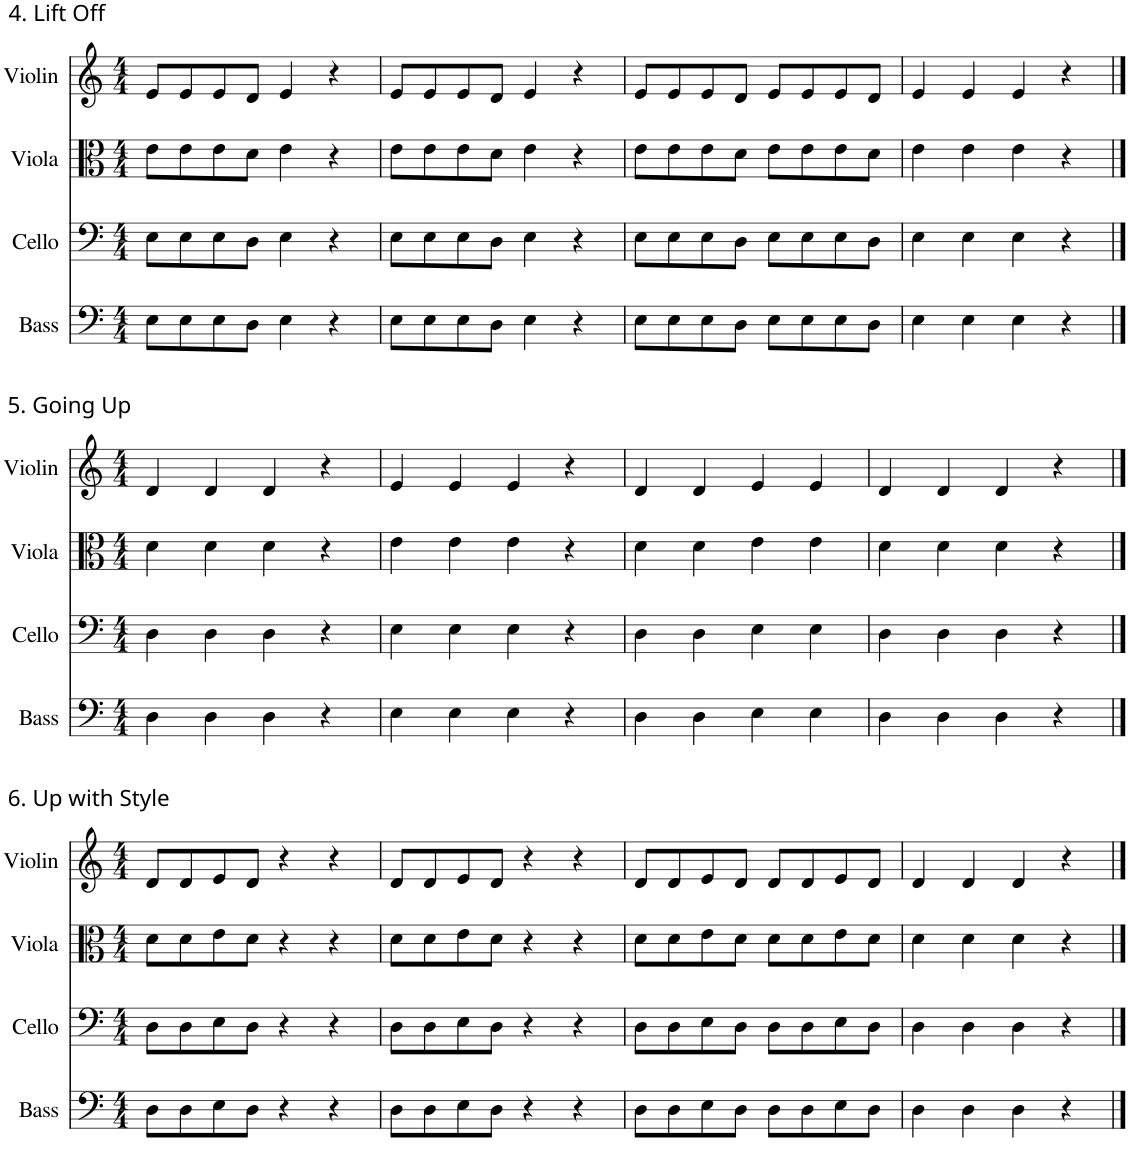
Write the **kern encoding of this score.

**kern	**kern	**kern	**kern
*part4	*part3	*part2	*part1
*staff4	*staff3	*staff2	*staff1
*I"Bass	*I"Cello	*I"Viola	*I"Violin
*I'Bass	*I'Cello	*I'Vla.	*I'Violin
!!LO:PB:g=z
*clefF4	*clefF4	*clefC3	*clefG2
*Trd7c12	*	*	*
*k[]	*k[]	*k[]	*k[]
*M4/4	*M4/4	*M4/4	*M4/4
=1	=1	=1	=1
!	!	!	!LO:TX:a:t=4. Lift Off
8E\L	8E\L	8e\L	8e/L
8E\	8E\	8e\	8e/
8E\	8E\	8e\	8e/
8D\J	8D\J	8d\J	8d/J
4E\	4E\	4e\	4e/
4r	4r	4r	4r
=2	=2	=2	=2
8E\L	8E\L	8e\L	8e/L
8E\	8E\	8e\	8e/
8E\	8E\	8e\	8e/
8D\J	8D\J	8d\J	8d/J
4E\	4E\	4e\	4e/
4r	4r	4r	4r
=3	=3	=3	=3
8E\L	8E\L	8e\L	8e/L
8E\	8E\	8e\	8e/
8E\	8E\	8e\	8e/
8D\J	8D\J	8d\J	8d/J
8E\L	8E\L	8e\L	8e/L
8E\	8E\	8e\	8e/
8E\	8E\	8e\	8e/
8D\J	8D\J	8d\J	8d/J
=4	=4	=4	=4
4E\	4E\	4e\	4e/
4E\	4E\	4e\	4e/
4E\	4E\	4e\	4e/
4r	4r	4r	4r
!!LO:LB:g=z
==1	==1	==1	==1
*M4/4	*M4/4	*M4/4	*M4/4
!	!	!	!LO:TX:a:t=5. Going Up
4D\	4D\	4d\	4d/
4D\	4D\	4d\	4d/
4D\	4D\	4d\	4d/
4r	4r	4r	4r
=2	=2	=2	=2
4E\	4E\	4e\	4e/
4E\	4E\	4e\	4e/
4E\	4E\	4e\	4e/
4r	4r	4r	4r
=3	=3	=3	=3
4D\	4D\	4d\	4d/
4D\	4D\	4d\	4d/
4E\	4E\	4e\	4e/
4E\	4E\	4e\	4e/
=4	=4	=4	=4
4D\	4D\	4d\	4d/
4D\	4D\	4d\	4d/
4D\	4D\	4d\	4d/
4r	4r	4r	4r
!!LO:LB:g=z
==1	==1	==1	==1
*M4/4	*M4/4	*M4/4	*M4/4
!	!	!	!LO:TX:a:t=6. Up with Style
8D\L	8D\L	8d\L	8d/L
8D\	8D\	8d\	8d/
8E\	8E\	8e\	8e/
8D\J	8D\J	8d\J	8d/J
4r	4r	4r	4r
4r	4r	4r	4r
=2	=2	=2	=2
8D\L	8D\L	8d\L	8d/L
8D\	8D\	8d\	8d/
8E\	8E\	8e\	8e/
8D\J	8D\J	8d\J	8d/J
4r	4r	4r	4r
4r	4r	4r	4r
=3	=3	=3	=3
8D\L	8D\L	8d\L	8d/L
8D\	8D\	8d\	8d/
8E\	8E\	8e\	8e/
8D\J	8D\J	8d\J	8d/J
8D\L	8D\L	8d\L	8d/L
8D\	8D\	8d\	8d/
8E\	8E\	8e\	8e/
8D\J	8D\J	8d\J	8d/J
=4	=4	=4	=4
4D\	4D\	4d\	4d/
4D\	4D\	4d\	4d/
4D\	4D\	4d\	4d/
4r	4r	4r	4r
==	==	==	==
*-	*-	*-	*-
